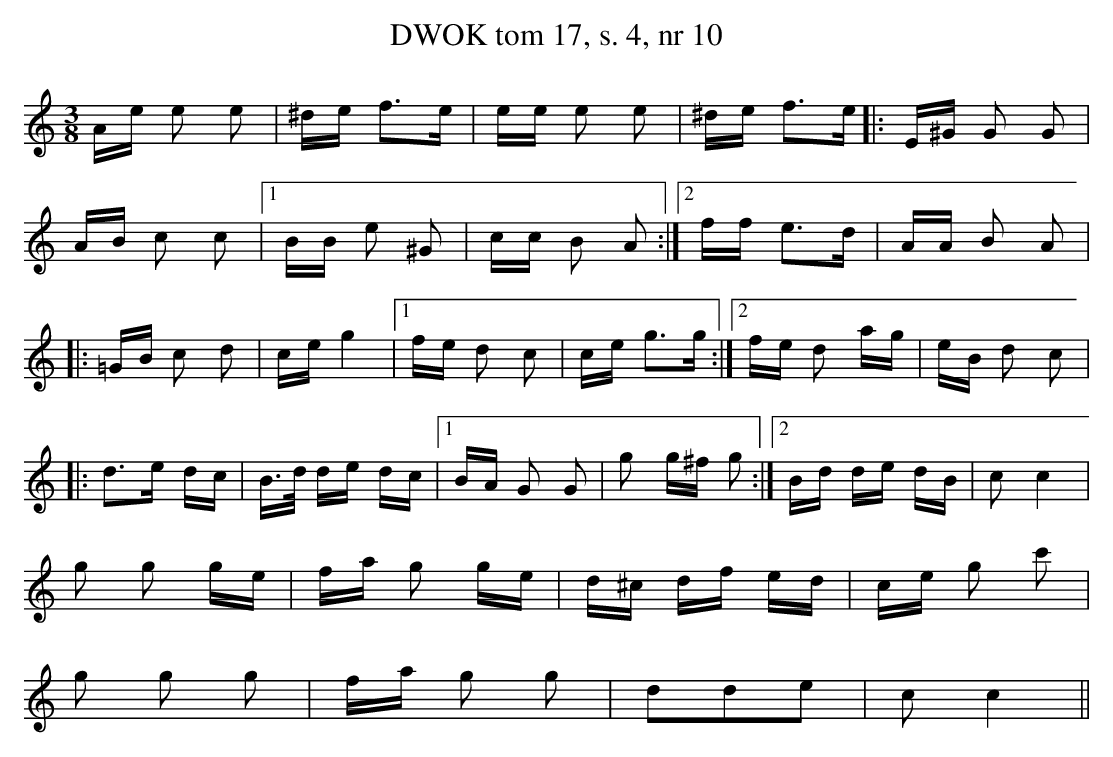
X:1
T:DWOK tom 17, s. 4, nr 10
L:1/16
M:3/8
K:C
Ae e2 e2|^de f3e|ee e2 e2|^de f3e|:E^G G2 G2|
AB c2 c2| [1BB e2 ^G2|cc B2 A2:| [2ff e3d|AA B2 A2|
|:=GB c2 d2|ce g4| [1fe d2 c2|ce g3g:| [2fe d2 ag|eB d2 c2|
|:d3e dc|B3/2d/2 de dc| [1BA G2 G2|g2 g^f g2:| [2Bd de dB|c2 c4|
g2 g2 ge|fa g2 ge|d^c df ed|ce g2 c'2|
g2 g2 g2|fa g2 g2|d2d2e2|c2 c4||
